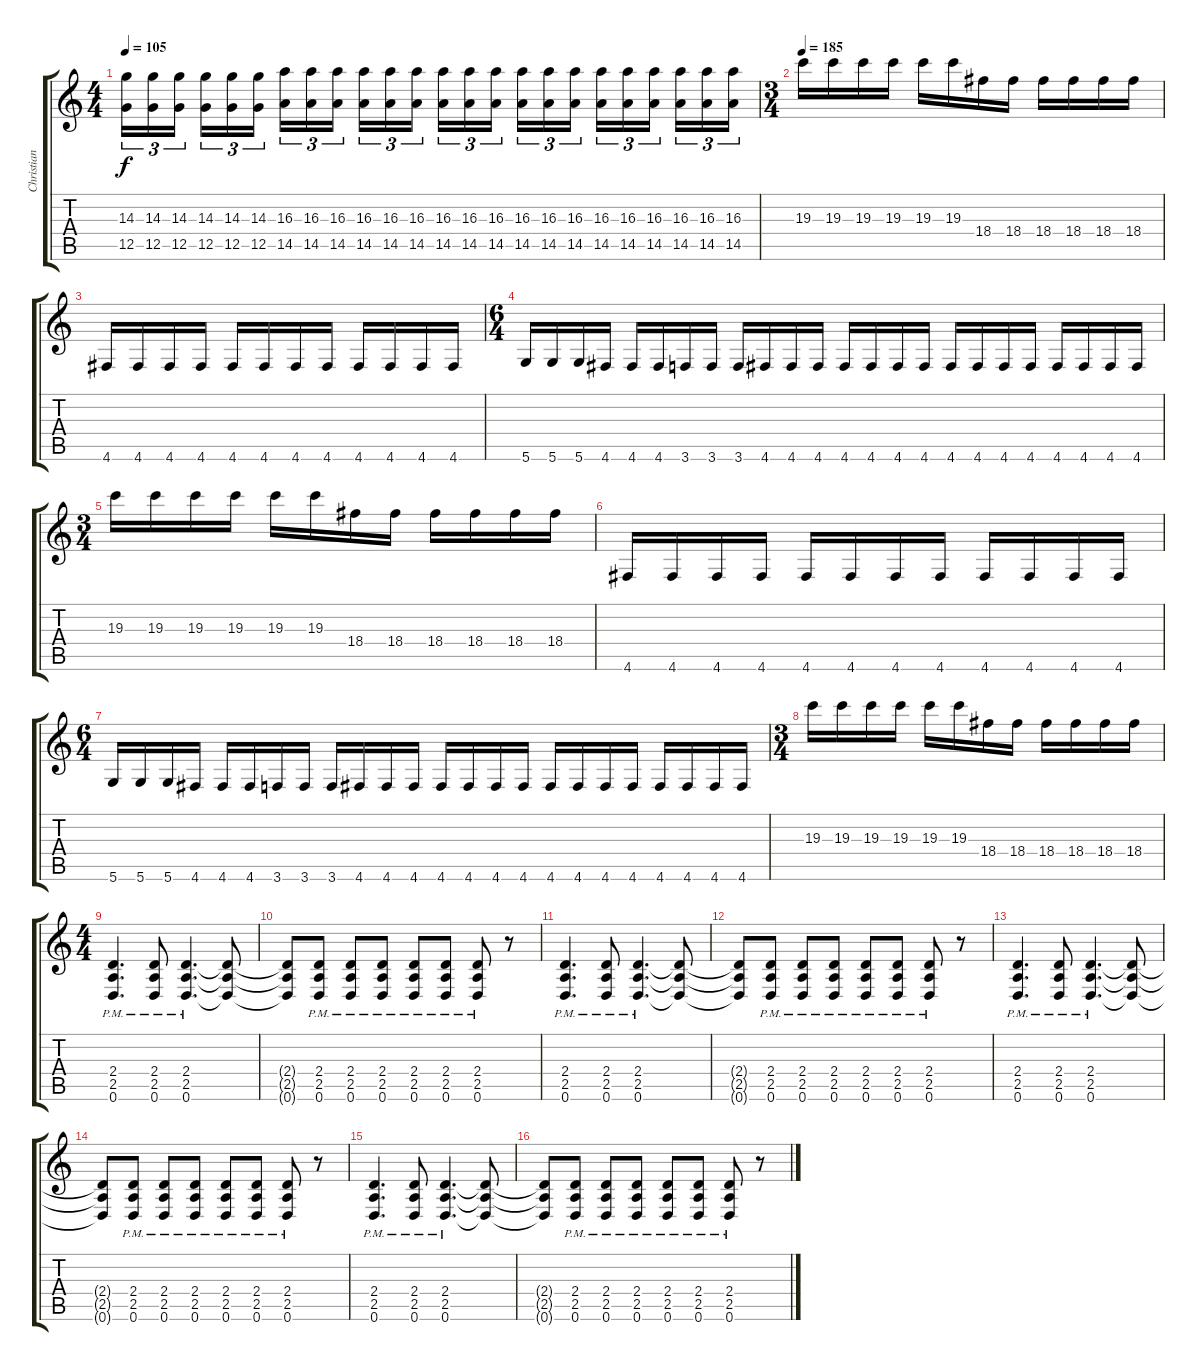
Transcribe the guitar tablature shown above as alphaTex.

\track ("Christian Andreu" "Christian ") {instrument distortionguitar}
\staff {score tabs}
\tuning (D4 A3 F3 C3 G2 D2) {hide}
\ts (4 4)
\tempo 105
\clef g2
\ks c
(14.3 12.5).16{tu (3 2) dy f} (14.3 12.5).16{tu (3 2)} (14.3 12.5).16{tu (3 2) beam splitsecondary} (14.3 12.5).16{tu (3 2)} (14.3 12.5).16{tu (3 2)} (14.3 12.5).16{tu (3 2)} (16.3 14.5).16{tu (3 2)} (16.3 14.5).16{tu (3 2)} (16.3 14.5).16{tu (3 2) beam splitsecondary} (16.3 14.5).16{tu (3 2)} (16.3 14.5).16{tu (3 2)} (16.3 14.5).16{tu (3 2)} (16.3 14.5).16{tu (3 2)} (16.3 14.5).16{tu (3 2)} (16.3 14.5).16{tu (3 2) beam splitsecondary} (16.3 14.5).16{tu (3 2)} (16.3 14.5).16{tu (3 2)} (16.3 14.5).16{tu (3 2)} (16.3 14.5).16{tu (3 2)} (16.3 14.5).16{tu (3 2)} (16.3 14.5).16{tu (3 2) beam splitsecondary} (16.3 14.5).16{tu (3 2)} (16.3 14.5).16{tu (3 2)} (16.3 14.5).16{tu (3 2)} |
\ts (3 4)
\tempo 185
19.3.16 19.3.16 19.3.16 19.3.16 19.3.16 19.3.16 18.4.16 18.4.16 18.4.16 18.4.16 18.4.16 18.4.16 |
4.6.16 4.6.16 4.6.16 4.6.16 4.6.16 4.6.16 4.6.16 4.6.16 4.6.16 4.6.16 4.6.16 4.6.16 |
\ts (6 4)
5.6.16 5.6.16 5.6.16 4.6.16 4.6.16 4.6.16 3.6.16 3.6.16 3.6.16 4.6.16 4.6.16 4.6.16 4.6.16 4.6.16 4.6.16 4.6.16 4.6.16 4.6.16 4.6.16 4.6.16 4.6.16 4.6.16 4.6.16 4.6.16 |
\ts (3 4)
19.3.16 19.3.16 19.3.16 19.3.16 19.3.16 19.3.16 18.4.16 18.4.16 18.4.16 18.4.16 18.4.16 18.4.16 |
4.6.16 4.6.16 4.6.16 4.6.16 4.6.16 4.6.16 4.6.16 4.6.16 4.6.16 4.6.16 4.6.16 4.6.16 |
\ts (6 4)
5.6.16 5.6.16 5.6.16 4.6.16 4.6.16 4.6.16 3.6.16 3.6.16 3.6.16 4.6.16 4.6.16 4.6.16 4.6.16 4.6.16 4.6.16 4.6.16 4.6.16 4.6.16 4.6.16 4.6.16 4.6.16 4.6.16 4.6.16 4.6.16 |
\ts (3 4)
19.3.16 19.3.16 19.3.16 19.3.16 19.3.16 19.3.16 18.4.16 18.4.16 18.4.16 18.4.16 18.4.16 18.4.16 |
\ts (4 4)
(2.4{pm} 2.5{pm} 0.6{pm}).4{d} (2.4{pm} 2.5{pm} 0.6{pm}).8 (2.4{pm} 2.5{pm} 0.6{pm}).4{d} (2.4{t} 2.5{t} 0.6{t}).8 |
(2.4{t} 2.5{t} 0.6{t}).8 (2.4{pm} 2.5{pm} 0.6{pm}).8 (2.4{pm} 2.5{pm} 0.6{pm}).8 (2.4{pm} 2.5{pm} 0.6{pm}).8 (2.4{pm} 2.5{pm} 0.6{pm}).8 (2.4{pm} 2.5{pm} 0.6{pm}).8 (2.4{pm} 2.5{pm} 0.6{pm}).8 r.8 |
(2.4{pm} 2.5{pm} 0.6{pm}).4{d} (2.4{pm} 2.5{pm} 0.6{pm}).8 (2.4{pm} 2.5{pm} 0.6{pm}).4{d} (2.4{t} 2.5{t} 0.6{t}).8 |
(2.4{t} 2.5{t} 0.6{t}).8 (2.4{pm} 2.5{pm} 0.6{pm}).8 (2.4{pm} 2.5{pm} 0.6{pm}).8 (2.4{pm} 2.5{pm} 0.6{pm}).8 (2.4{pm} 2.5{pm} 0.6{pm}).8 (2.4{pm} 2.5{pm} 0.6{pm}).8 (2.4{pm} 2.5{pm} 0.6{pm}).8 r.8 |
(2.4{pm} 2.5{pm} 0.6{pm}).4{d} (2.4{pm} 2.5{pm} 0.6{pm}).8 (2.4{pm} 2.5{pm} 0.6{pm}).4{d} (2.4{t} 2.5{t} 0.6{t}).8 |
(2.4{t} 2.5{t} 0.6{t}).8 (2.4{pm} 2.5{pm} 0.6{pm}).8 (2.4{pm} 2.5{pm} 0.6{pm}).8 (2.4{pm} 2.5{pm} 0.6{pm}).8 (2.4{pm} 2.5{pm} 0.6{pm}).8 (2.4{pm} 2.5{pm} 0.6{pm}).8 (2.4{pm} 2.5{pm} 0.6{pm}).8 r.8 |
(2.4{pm} 2.5{pm} 0.6{pm}).4{d} (2.4{pm} 2.5{pm} 0.6{pm}).8 (2.4{pm} 2.5{pm} 0.6{pm}).4{d} (2.4{t} 2.5{t} 0.6{t}).8 |
(2.4{t} 2.5{t} 0.6{t}).8 (2.4{pm} 2.5{pm} 0.6{pm}).8 (2.4{pm} 2.5{pm} 0.6{pm}).8 (2.4{pm} 2.5{pm} 0.6{pm}).8 (2.4{pm} 2.5{pm} 0.6{pm}).8 (2.4{pm} 2.5{pm} 0.6{pm}).8 (2.4{pm} 2.5{pm} 0.6{pm}).8 r.8
